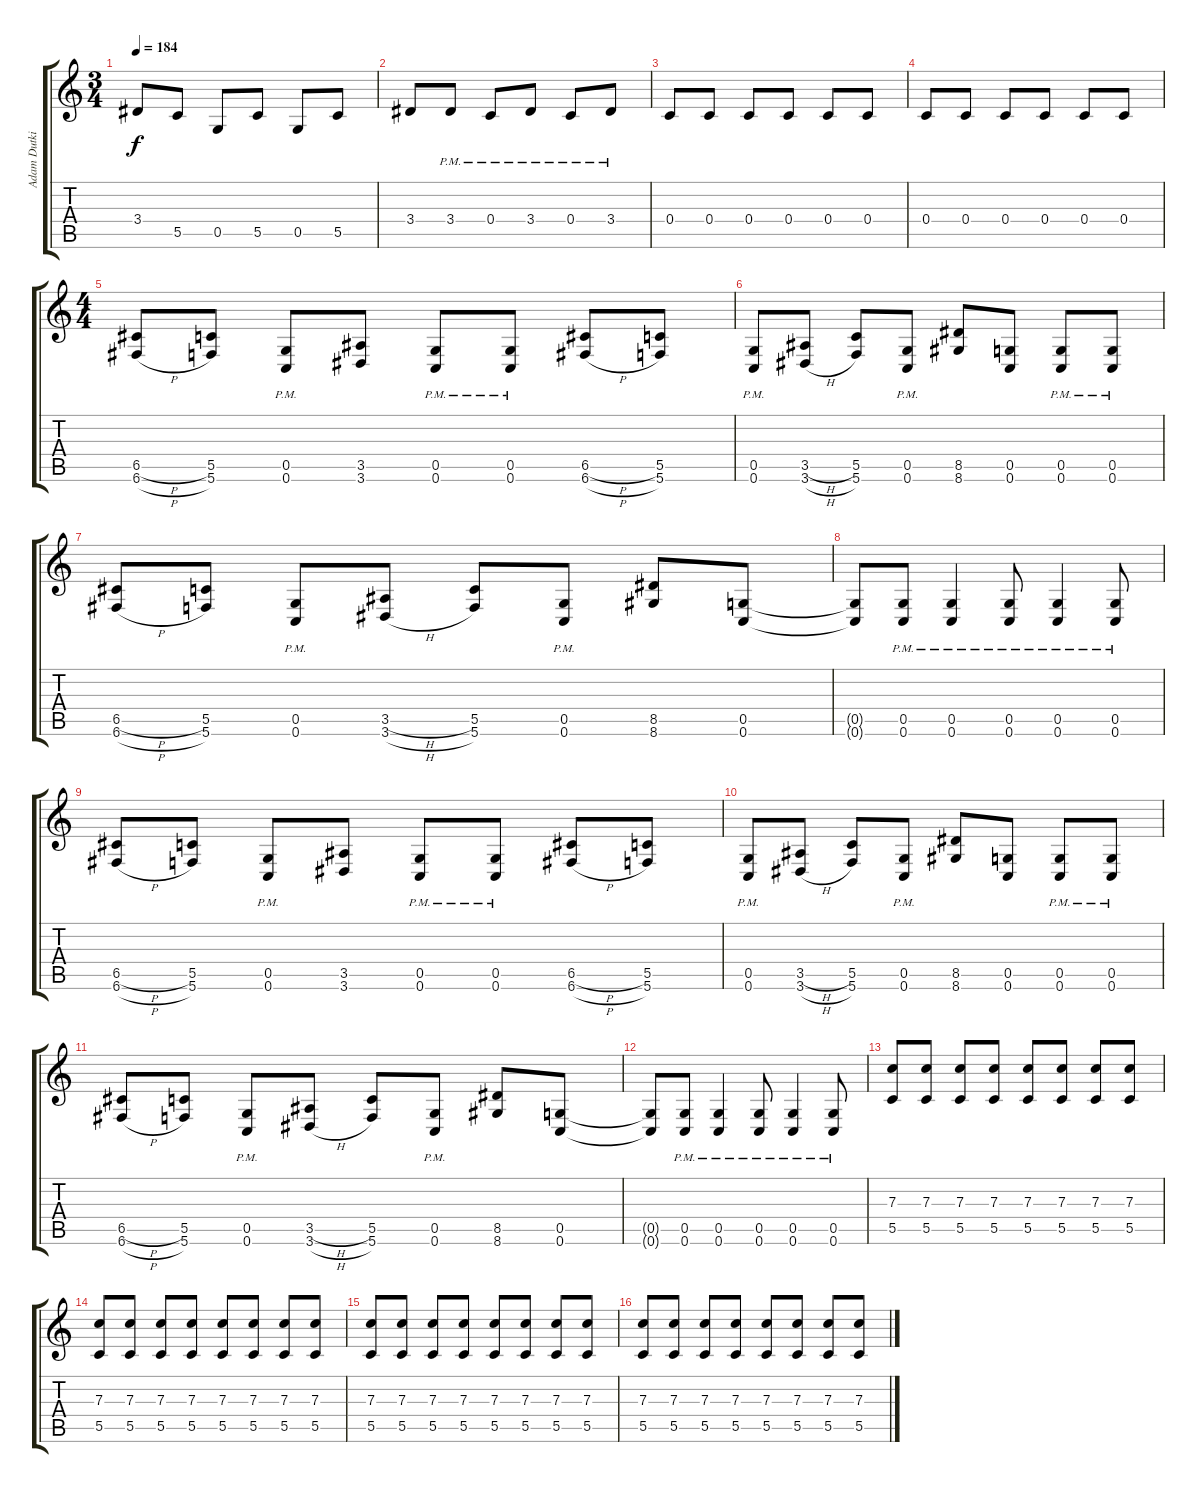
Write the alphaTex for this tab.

\track ("Adam Dutkiwiecz" "Adam Dutki") {instrument distortionguitar}
\staff {score tabs}
\tuning (D4 A3 F3 C3 G2 C2) {hide}
\ts (3 4)
\tempo 184
\clef g2
\ks c
3.4.8{dy f} 5.5.8 0.5.8 5.5.8 0.5.8 5.5.8 |
3.4.8 3.4{pm}.8 0.4{pm}.8 3.4{pm}.8 0.4{pm}.8 3.4{pm}.8 |
0.4.8 0.4.8 0.4.8 0.4.8 0.4.8 0.4.8 |
0.4.8 0.4.8 0.4.8 0.4.8 0.4.8 0.4.8 |
\ts (4 4)
(6.5{h} 6.6{h}).8 (5.5 5.6).8 (0.5{pm} 0.6{pm}).8 (3.5 3.6).8 (0.5{pm} 0.6{pm}).8 (0.5{pm} 0.6{pm}).8 (6.5{h} 6.6{h}).8 (5.5 5.6).8 |
(0.5{pm} 0.6{pm}).8 (3.5{h} 3.6{h}).8 (5.5 5.6).8 (0.5{pm} 0.6{pm}).8 (8.5 8.6).8 (0.5 0.6).8 (0.5{pm} 0.6{pm}).8 (0.5{pm} 0.6{pm}).8 |
(6.5{h} 6.6{h}).8 (5.5 5.6).8 (0.5{pm} 0.6{pm}).8 (3.5{h} 3.6{h}).8 (5.5 5.6).8 (0.5{pm} 0.6{pm}).8 (8.5 8.6).8 (0.5 0.6).8 |
(0.5{t} 0.6{t}).8 (0.5{pm} 0.6{pm}).8 (0.5{pm} 0.6{pm}).4 (0.5{pm} 0.6{pm}).8 (0.5{pm} 0.6{pm}).4 (0.5{pm} 0.6{pm}).8 |
(6.5{h} 6.6{h}).8 (5.5 5.6).8 (0.5{pm} 0.6{pm}).8 (3.5 3.6).8 (0.5{pm} 0.6{pm}).8 (0.5{pm} 0.6{pm}).8 (6.5{h} 6.6{h}).8 (5.5 5.6).8 |
(0.5{pm} 0.6{pm}).8 (3.5{h} 3.6{h}).8 (5.5 5.6).8 (0.5{pm} 0.6{pm}).8 (8.5 8.6).8 (0.5 0.6).8 (0.5{pm} 0.6{pm}).8 (0.5{pm} 0.6{pm}).8 |
(6.5{h} 6.6{h}).8 (5.5 5.6).8 (0.5{pm} 0.6{pm}).8 (3.5{h} 3.6{h}).8 (5.5 5.6).8 (0.5{pm} 0.6{pm}).8 (8.5 8.6).8 (0.5 0.6).8 |
(0.5{t} 0.6{t}).8 (0.5{pm} 0.6{pm}).8 (0.5{pm} 0.6{pm}).4 (0.5{pm} 0.6{pm}).8 (0.5{pm} 0.6{pm}).4 (0.5{pm} 0.6{pm}).8 |
(7.3 5.5).8{volume 8} (7.3 5.5).8 (7.3 5.5).8 (7.3 5.5).8 (7.3 5.5).8 (7.3 5.5).8 (7.3 5.5).8 (7.3 5.5).8 |
(7.3 5.5).8 (7.3 5.5).8 (7.3 5.5).8 (7.3 5.5).8 (7.3 5.5).8 (7.3 5.5).8 (7.3 5.5).8 (7.3 5.5).8 |
(7.3 5.5).8 (7.3 5.5).8 (7.3 5.5).8 (7.3 5.5).8 (7.3 5.5).8 (7.3 5.5).8 (7.3 5.5).8 (7.3 5.5).8 |
(7.3 5.5).8 (7.3 5.5).8 (7.3 5.5).8 (7.3 5.5).8 (7.3 5.5).8 (7.3 5.5).8 (7.3 5.5).8 (7.3 5.5).8
